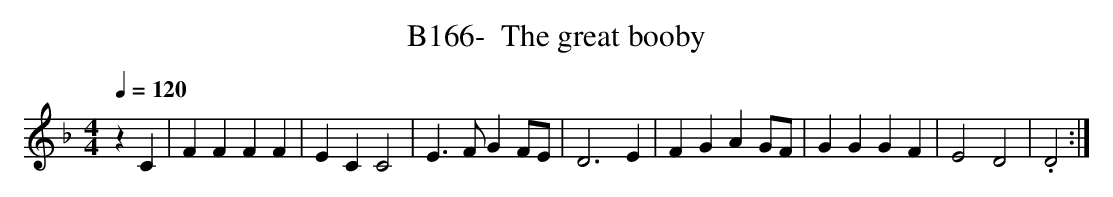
X:1
T:B166-  The great booby
Q:1/4=120
L:1/4
M:4/4
K:Dm
zC|FFFF|ECC2|E3/2F/2GF/2E/2|D3E|\
FGAG/2F/2|GGGF|E2D2|.D2:|]
